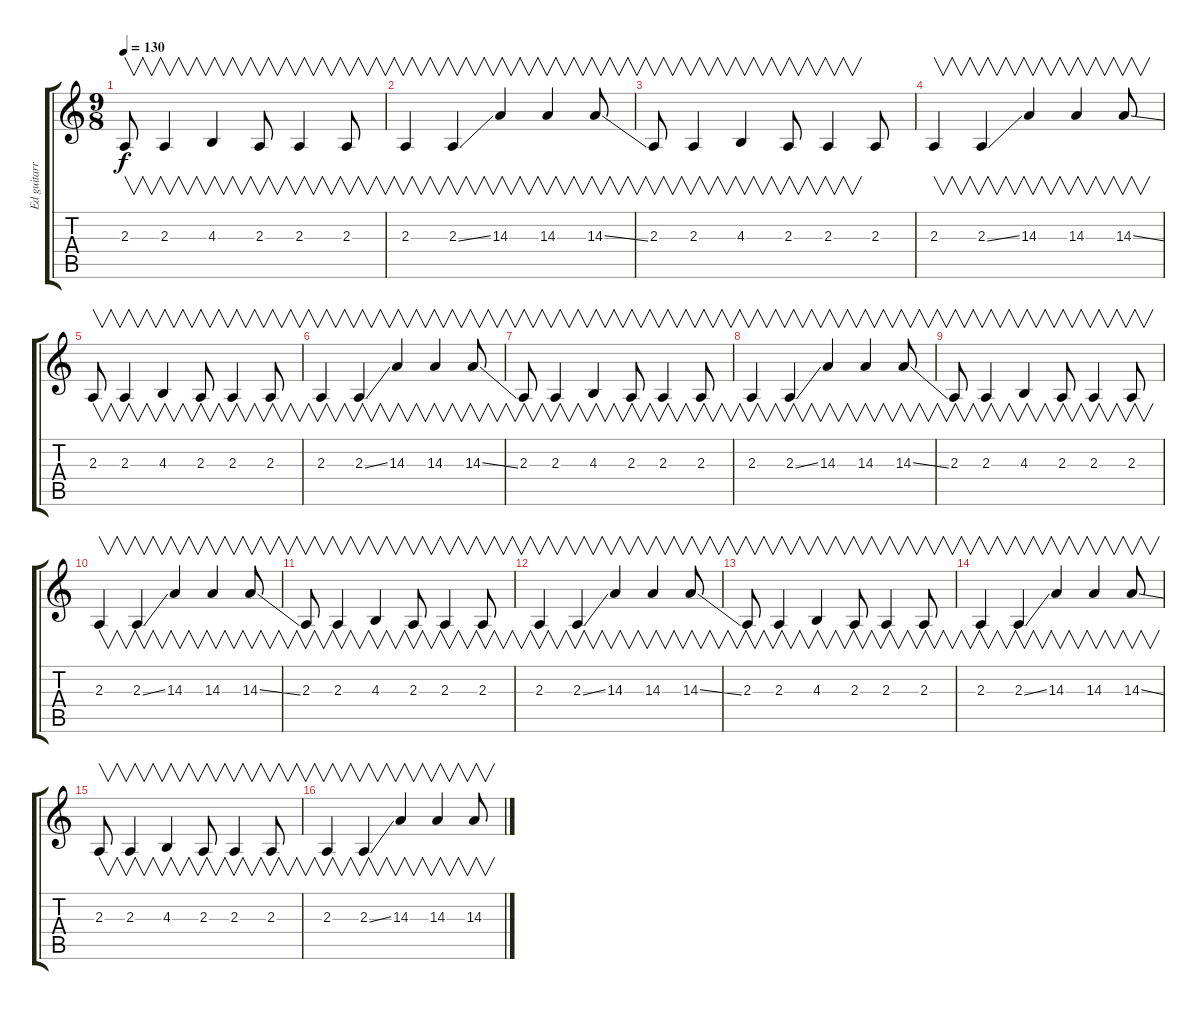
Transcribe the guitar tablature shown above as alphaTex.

\track ("Ed guitarra (morning bell)" "Ed guitarr") {instrument pad2warm}
\staff {score tabs}
\tuning (E4 B3 G3 D3 A2 E2) {hide}
\ts (9 8)
\tempo 130
\clef g2
\ks c
2.3.8{v dy f} 2.3.4{v} 4.3.4{v} 2.3.8{v} 2.3.4{v} 2.3.8{v} |
2.3.4{v} 2.3{ss}.4{v} 14.3.4{v} 14.3.4{v} 14.3{ss}.8{v} |
2.3.8{v} 2.3.4{v} 4.3.4{v} 2.3.8{v} 2.3.4{v} 2.3.8 |
2.3.4{v} 2.3{ss}.4{v} 14.3.4{v} 14.3.4{v} 14.3{ss}.8{v} |
2.3.8{v} 2.3.4{v} 4.3.4{v} 2.3.8{v} 2.3.4{v} 2.3.8{v} |
2.3.4{v} 2.3{ss}.4{v} 14.3.4{v} 14.3.4{v} 14.3{ss}.8{v} |
2.3.8{v} 2.3.4{v} 4.3.4{v} 2.3.8{v} 2.3.4{v} 2.3.8{v} |
2.3.4{v} 2.3{ss}.4{v} 14.3.4{v} 14.3.4{v} 14.3{ss}.8{v} |
2.3.8{v} 2.3.4{v} 4.3.4{v} 2.3.8{v} 2.3.4{v} 2.3.8{v} |
2.3.4{v} 2.3{ss}.4{v} 14.3.4{v} 14.3.4{v} 14.3{ss}.8{v} |
2.3.8{v} 2.3.4{v} 4.3.4{v} 2.3.8{v} 2.3.4{v} 2.3.8{v} |
2.3.4{v} 2.3{ss}.4{v} 14.3.4{v} 14.3.4{v} 14.3{ss}.8{v} |
2.3.8{v} 2.3.4{v} 4.3.4{v} 2.3.8{v} 2.3.4{v} 2.3.8{v} |
2.3.4{v} 2.3{ss}.4{v} 14.3.4{v} 14.3.4{v} 14.3{ss}.8{v} |
2.3.8{v} 2.3.4{v} 4.3.4{v} 2.3.8{v} 2.3.4{v} 2.3.8{v} |
2.3.4{v volume 12} 2.3{ss}.4{v} 14.3.4{v} 14.3.4{v} 14.3{ss}.8{v}
